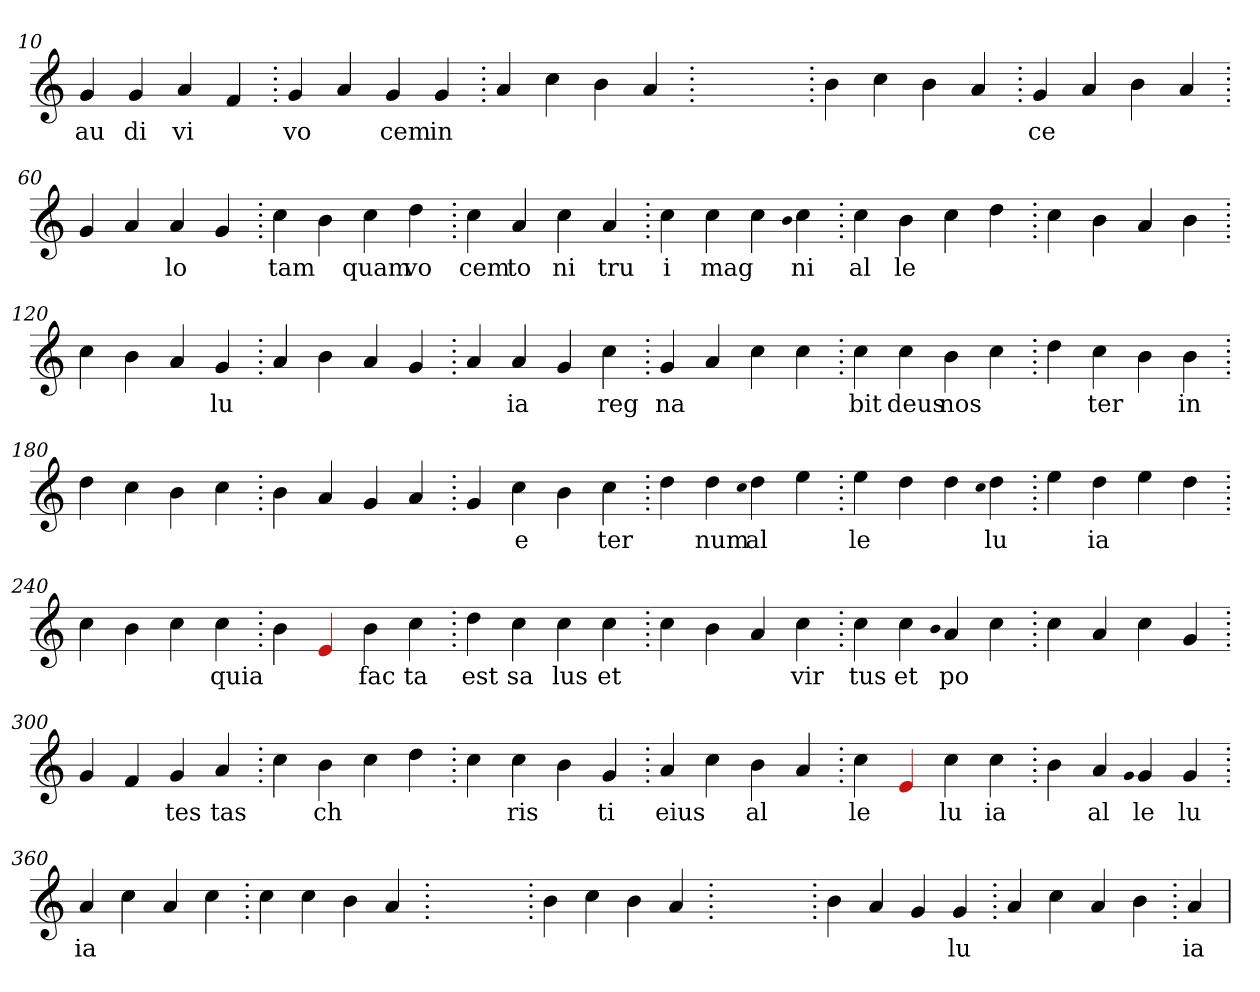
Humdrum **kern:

**kern	**text
*part1	*part1
*staff1	*staff1
*clefG2	*
=10.	=10.
4g	au
4g	di
4a	vi
4f	.
=20.	=20.
4g	vo
4a	.
4g	cem
4g	in
=30.	=30.
4a	.
4cc	.
4b	.
4a	.
=40.	=40.
1ryy	.
=40.	=40.
4b	.
4cc	.
4b	.
4a	.
=50.	=50.
4g	ce
4a	.
4b	.
4a	.
=60.	=60.
4g	.
4a	.
4a	lo
4g	.
=70.	=70.
4cc	tam
4b	.
4cc	quam
4dd	vo
=80.	=80.
4cc	cem
4a	to
4cc	ni
4a	tru
=90.	=90.
4cc	i
4cc	mag
4cc	.
qqb	.
4cc	ni
=100.	=100.
4cc	al
4b	le
4cc	.
4dd	.
=110.	=110.
4cc	.
4b	.
4a	.
4b	.
=120.	=120.
4cc	.
4b	.
4a	.
4g	lu
=130.	=130.
4a	.
4b	.
4a	.
4g	.
=140.	=140.
4a	.
4a	ia
4g	.
4cc	reg
=150.	=150.
4g	na
4a	.
4cc	.
4cc	.
=160.	=160.
4cc	bit
4cc	deus
4b	nos
4cc	.
=170.	=170.
4dd	.
4cc	ter
4b	.
4b	in
=180.	=180.
4dd	.
4cc	.
4b	.
4cc	.
=190.	=190.
4b	.
4a	.
4g	.
4a	.
=200.	=200.
4g	.
4cc	e
4b	.
4cc	ter
=210.	=210.
4dd	.
4dd	num
qqcc	.
4dd	al
4ee	.
=220.	=220.
4ee	le
4dd	.
4dd	.
qqcc	.
4dd	lu
=230.	=230.
4ee	.
4dd	ia
4ee	.
4dd	.
=240.	=240.
4cc	.
4b	.
4cc	.
4cc	quia
=250.	=250.
4b	.
4Re	.
4b	fac
4cc	ta
=260.	=260.
4dd	est
4cc	sa
4cc	lus
4cc	et
=270.	=270.
4cc	.
4b	.
4a	.
4cc	vir
=280.	=280.
4cc	tus
4cc	et
qqb	.
4a	po
4cc	.
=290.	=290.
4cc	.
4a	.
4cc	.
4g	.
=300.	=300.
4g	.
4f	.
4g	tes
4a	tas
=310.	=310.
4cc	.
4b	ch
4cc	.
4dd	.
=320.	=320.
4cc	.
4cc	ris
4b	.
4g	ti
=330.	=330.
4a	eius
4cc	.
4b	al
4a	.
=340.	=340.
4cc	le
4Re	.
4cc	lu
4cc	ia
=350.	=350.
4b	.
4a	al
qqg	.
4g	le
4g	lu
=360.	=360.
4a	ia
4cc	.
4a	.
4cc	.
=370.	=370.
4cc	.
4cc	.
4b	.
4a	.
=380.	=380.
1ryy	.
=380.	=380.
4b	.
4cc	.
4b	.
4a	.
=390.	=390.
1ryy	.
=390.	=390.
4b	.
4a	.
4g	.
4g	lu
=400.	=400.
4a	.
4cc	.
4a	.
4b	.
=410.	=410.
4a	ia
=	=
*-	*-
